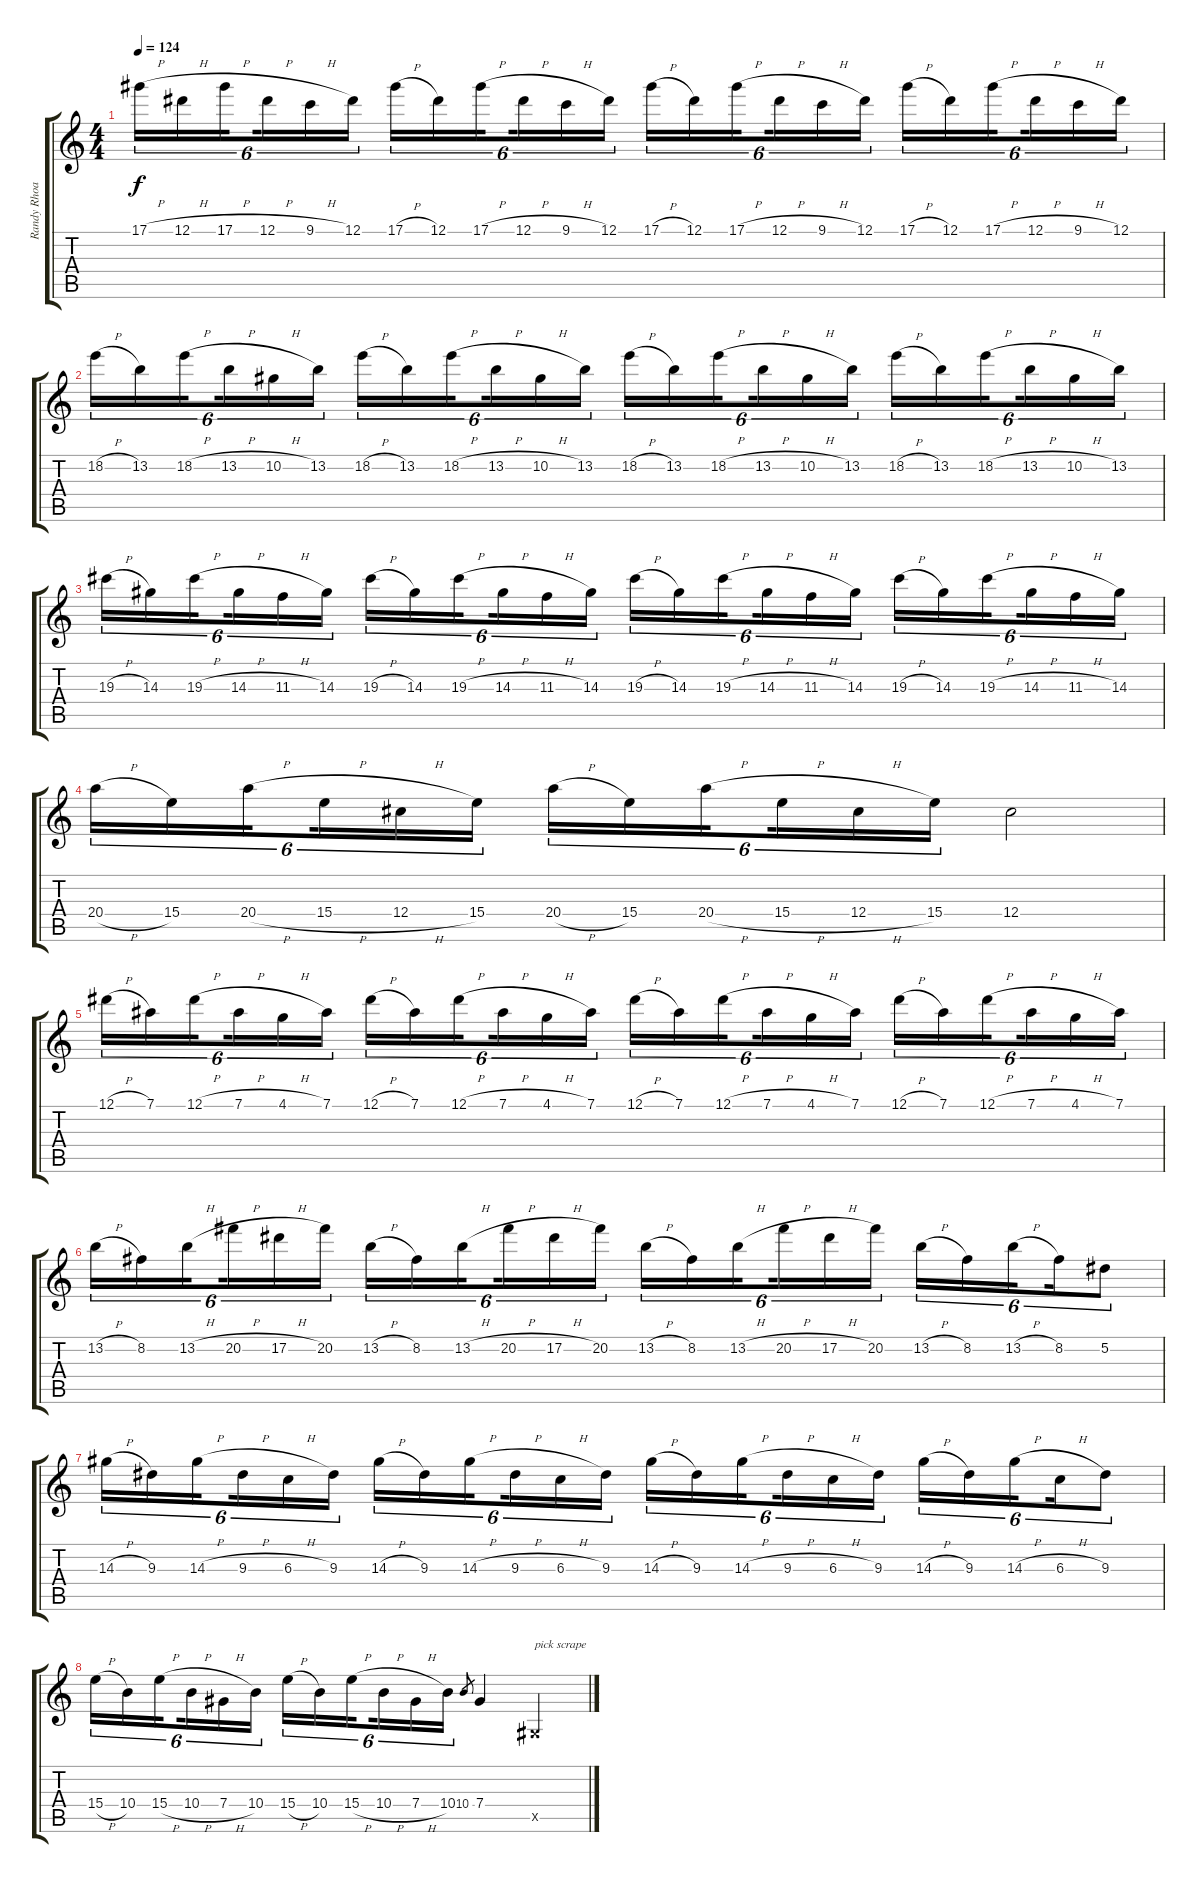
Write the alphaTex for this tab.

\track ("Randy Rhoads" "Randy Rhoa") {instrument overdrivenguitar}
\staff {score tabs}
\tuning (Eb4 Bb3 Gb3 Db3 Ab2 Eb2) {hide}
\ts (4 4)
\tempo 124
\clef g2
\ks c
17.1{h}.16{tu (6 4) dy f} 12.1{h}.16{tu (6 4)} 17.1{h}.16{tu (6 4) beam splitsecondary} 12.1{h}.16{tu (6 4)} 9.1{h}.16{tu (6 4)} 12.1.16{tu (6 4)} 17.1{h}.16{tu (6 4)} 12.1.16{tu (6 4)} 17.1{h}.16{tu (6 4) beam splitsecondary} 12.1{h}.16{tu (6 4)} 9.1{h}.16{tu (6 4)} 12.1.16{tu (6 4)} 17.1{h}.16{tu (6 4)} 12.1.16{tu (6 4)} 17.1{h}.16{tu (6 4) beam splitsecondary} 12.1{h}.16{tu (6 4)} 9.1{h}.16{tu (6 4)} 12.1.16{tu (6 4)} 17.1{h}.16{tu (6 4)} 12.1.16{tu (6 4)} 17.1{h}.16{tu (6 4) beam splitsecondary} 12.1{h}.16{tu (6 4)} 9.1{h}.16{tu (6 4)} 12.1.16{tu (6 4)} |
18.2{h}.16{tu (6 4)} 13.2.16{tu (6 4)} 18.2{h}.16{tu (6 4) beam splitsecondary} 13.2{h}.16{tu (6 4)} 10.2{h}.16{tu (6 4)} 13.2.16{tu (6 4)} 18.2{h}.16{tu (6 4)} 13.2.16{tu (6 4)} 18.2{h}.16{tu (6 4) beam splitsecondary} 13.2{h}.16{tu (6 4)} 10.2{h}.16{tu (6 4)} 13.2.16{tu (6 4)} 18.2{h}.16{tu (6 4)} 13.2.16{tu (6 4)} 18.2{h}.16{tu (6 4) beam splitsecondary} 13.2{h}.16{tu (6 4)} 10.2{h}.16{tu (6 4)} 13.2.16{tu (6 4)} 18.2{h}.16{tu (6 4)} 13.2.16{tu (6 4)} 18.2{h}.16{tu (6 4) beam splitsecondary} 13.2{h}.16{tu (6 4)} 10.2{h}.16{tu (6 4)} 13.2.16{tu (6 4)} |
19.3{h}.16{tu (6 4)} 14.3.16{tu (6 4)} 19.3{h}.16{tu (6 4) beam splitsecondary} 14.3{h}.16{tu (6 4)} 11.3{h}.16{tu (6 4)} 14.3.16{tu (6 4)} 19.3{h}.16{tu (6 4)} 14.3.16{tu (6 4)} 19.3{h}.16{tu (6 4) beam splitsecondary} 14.3{h}.16{tu (6 4)} 11.3{h}.16{tu (6 4)} 14.3.16{tu (6 4)} 19.3{h}.16{tu (6 4)} 14.3.16{tu (6 4)} 19.3{h}.16{tu (6 4) beam splitsecondary} 14.3{h}.16{tu (6 4)} 11.3{h}.16{tu (6 4)} 14.3.16{tu (6 4)} 19.3{h}.16{tu (6 4)} 14.3.16{tu (6 4)} 19.3{h}.16{tu (6 4) beam splitsecondary} 14.3{h}.16{tu (6 4)} 11.3{h}.16{tu (6 4)} 14.3.16{tu (6 4)} |
20.4{h}.16{tu (6 4)} 15.4.16{tu (6 4)} 20.4{h}.16{tu (6 4) beam splitsecondary} 15.4{h}.16{tu (6 4)} 12.4{h}.16{tu (6 4)} 15.4.16{tu (6 4)} 20.4{h}.16{tu (6 4)} 15.4.16{tu (6 4)} 20.4{h}.16{tu (6 4) beam splitsecondary} 15.4{h}.16{tu (6 4)} 12.4{h}.16{tu (6 4)} 15.4.16{tu (6 4)} 12.4.2 |
12.1{h}.16{tu (6 4)} 7.1.16{tu (6 4)} 12.1{h}.16{tu (6 4) beam splitsecondary} 7.1{h}.16{tu (6 4)} 4.1{h}.16{tu (6 4)} 7.1.16{tu (6 4)} 12.1{h}.16{tu (6 4)} 7.1.16{tu (6 4)} 12.1{h}.16{tu (6 4) beam splitsecondary} 7.1{h}.16{tu (6 4)} 4.1{h}.16{tu (6 4)} 7.1.16{tu (6 4)} 12.1{h}.16{tu (6 4)} 7.1.16{tu (6 4)} 12.1{h}.16{tu (6 4) beam splitsecondary} 7.1{h}.16{tu (6 4)} 4.1{h}.16{tu (6 4)} 7.1.16{tu (6 4)} 12.1{h}.16{tu (6 4)} 7.1.16{tu (6 4)} 12.1{h}.16{tu (6 4) beam splitsecondary} 7.1{h}.16{tu (6 4)} 4.1{h}.16{tu (6 4)} 7.1.16{tu (6 4)} |
13.2{h}.16{tu (6 4)} 8.2.16{tu (6 4)} 13.2{h}.16{tu (6 4) beam splitsecondary} 20.2{h}.16{tu (6 4)} 17.2{h}.16{tu (6 4)} 20.2.16{tu (6 4)} 13.2{h}.16{tu (6 4)} 8.2.16{tu (6 4)} 13.2{h}.16{tu (6 4) beam splitsecondary} 20.2{h}.16{tu (6 4)} 17.2{h}.16{tu (6 4)} 20.2.16{tu (6 4)} 13.2{h}.16{tu (6 4)} 8.2.16{tu (6 4)} 13.2{h}.16{tu (6 4) beam splitsecondary} 20.2{h}.16{tu (6 4)} 17.2{h}.16{tu (6 4)} 20.2.16{tu (6 4)} 13.2{h}.16{tu (6 4)} 8.2.16{tu (6 4)} 13.2{h}.16{tu (6 4) beam splitsecondary} 8.2.16{tu (6 4)} 5.2.8{tu (6 4)} |
14.3{h}.16{tu (6 4)} 9.3.16{tu (6 4)} 14.3{h}.16{tu (6 4) beam splitsecondary} 9.3{h}.16{tu (6 4)} 6.3{h}.16{tu (6 4)} 9.3.16{tu (6 4)} 14.3{h}.16{tu (6 4)} 9.3.16{tu (6 4)} 14.3{h}.16{tu (6 4) beam splitsecondary} 9.3{h}.16{tu (6 4)} 6.3{h}.16{tu (6 4)} 9.3.16{tu (6 4)} 14.3{h}.16{tu (6 4)} 9.3.16{tu (6 4)} 14.3{h}.16{tu (6 4) beam splitsecondary} 9.3{h}.16{tu (6 4)} 6.3{h}.16{tu (6 4)} 9.3.16{tu (6 4)} 14.3{h}.16{tu (6 4)} 9.3.16{tu (6 4)} 14.3{h}.16{tu (6 4) beam splitsecondary} 6.3{h}.16{tu (6 4)} 9.3.8{tu (6 4)} |
15.4{h}.16{tu (6 4)} 10.4.16{tu (6 4)} 15.4{h}.16{tu (6 4) beam splitsecondary} 10.4{h}.16{tu (6 4)} 7.4{h}.16{tu (6 4)} 10.4.16{tu (6 4)} 15.4{h}.16{tu (6 4)} 10.4.16{tu (6 4)} 15.4{h}.16{tu (6 4) beam splitsecondary} 10.4{h}.16{tu (6 4)} 7.4{h}.16{tu (6 4)} 10.4.16{tu (6 4)} 10.4.8{gr} 7.4.4 0.5{x}.4{txt "pick scrape"}
